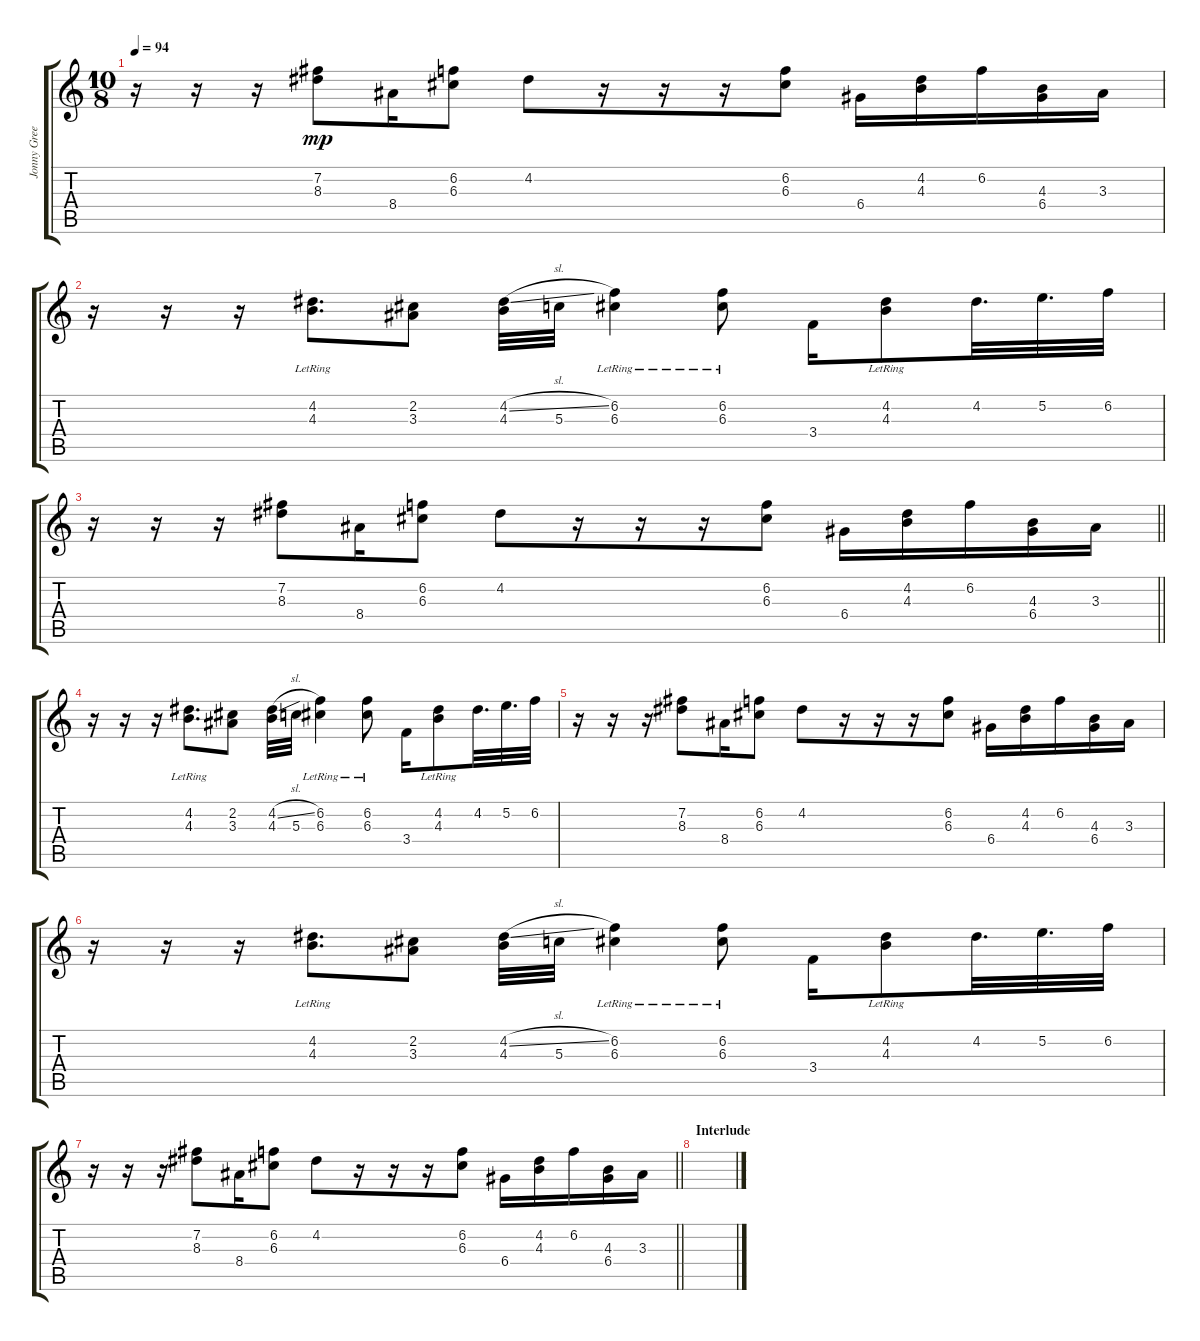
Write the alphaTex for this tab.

\track ("Jonny Greenwood" "Jonny Gree") {instrument electricguitarjazz}
\staff {score tabs}
\tuning (E4 B3 G3 D3 A2 E2) {hide}
\ts (10 8)
\tempo 94
\clef g2
\ks c
r.16{dy mp} r.16 r.16 (7.2 8.3).8 8.4.16 (6.2 6.3).8 4.2.8 r.16 r.16 r.16 (6.2 6.3).8 6.4.16 (4.2 4.3).16 6.2.16 (4.3 6.4).16 3.3.16 |
r.16 r.16 r.16 (4.2{lr} 4.3{lr}).8{d} (2.2 3.3).8 (4.2{sl} 4.3).32 5.3.32 (6.2 6.3{lr}).4 (6.2 6.3{lr}).8 3.4.16 (4.2{lr} 4.3{lr}).8 4.2.32{d} 5.2.32{d} 6.2.32 |
\barLineRight lightlight
r.16 r.16 r.16 (7.2 8.3).8 8.4.16 (6.2 6.3).8 4.2.8 r.16 r.16 r.16 (6.2 6.3).8 6.4.16 (4.2 4.3).16 6.2.16 (4.3 6.4).16 3.3.16 |
r.16 r.16 r.16 (4.2{lr} 4.3{lr}).8{d} (2.2 3.3).8 (4.2{sl} 4.3).32 5.3.32 (6.2 6.3{lr}).4 (6.2 6.3{lr}).8 3.4.16 (4.2{lr} 4.3{lr}).8 4.2.32{d} 5.2.32{d} 6.2.32 |
r.16 r.16 r.16 (7.2 8.3).8 8.4.16 (6.2 6.3).8 4.2.8 r.16 r.16 r.16 (6.2 6.3).8 6.4.16 (4.2 4.3).16 6.2.16 (4.3 6.4).16 3.3.16 |
r.16 r.16 r.16 (4.2{lr} 4.3{lr}).8{d} (2.2 3.3).8 (4.2{sl} 4.3).32 5.3.32 (6.2 6.3{lr}).4 (6.2 6.3{lr}).8 3.4.16 (4.2{lr} 4.3{lr}).8 4.2.32{d} 5.2.32{d} 6.2.32 |
\barLineRight lightlight
r.16 r.16 r.16 (7.2 8.3).8 8.4.16 (6.2 6.3).8 4.2.8 r.16 r.16 r.16 (6.2 6.3).8 6.4.16 (4.2 4.3).16 6.2.16 (4.3 6.4).16 3.3.16 |
\section ("" "Interlude")
